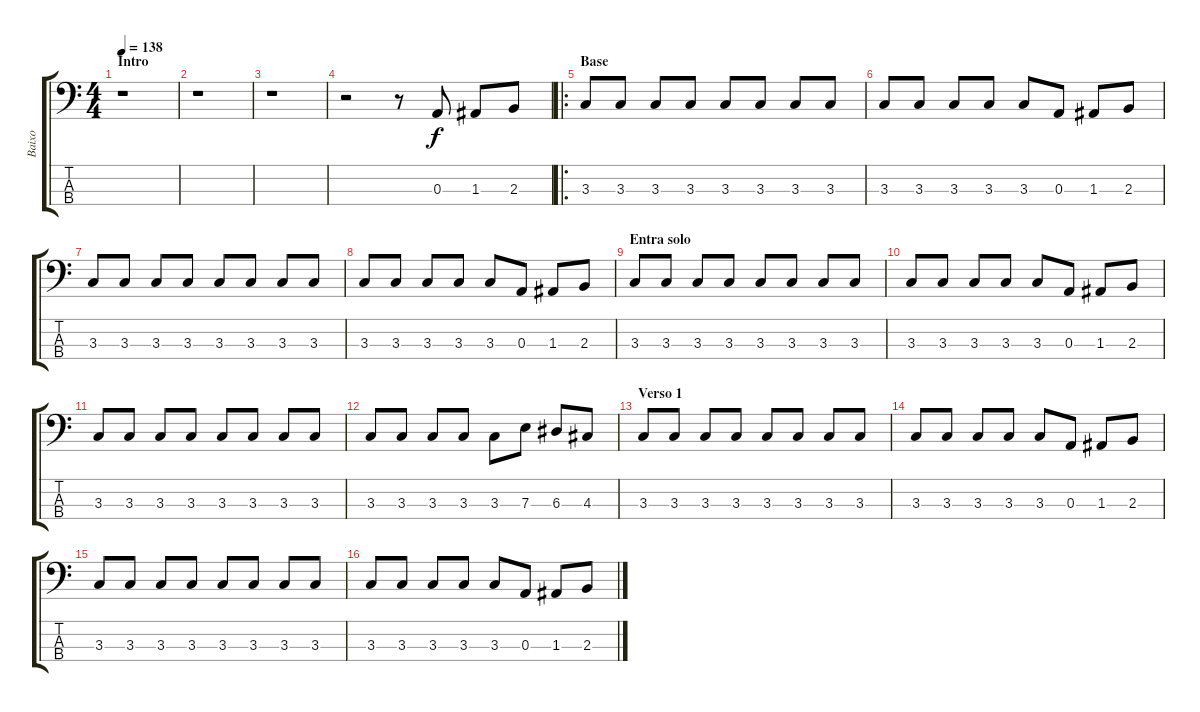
\track ("Baixo" "Baixo") {instrument synthbass1}
\staff {score tabs}
\tuning (G2 D2 A1 E1) {hide}
\ts (4 4)
\section ("" "Intro")
\tempo 138
\clef f4
\ks c
r.1{dy f instrument synthbass1} |
r.1 |
r.1 |
r.2 r.8 0.3.8 1.3.8 2.3.8 |
\ro
\section ("" "Base")
3.3.8 3.3.8 3.3.8 3.3.8 3.3.8 3.3.8 3.3.8 3.3.8 |
3.3.8 3.3.8 3.3.8 3.3.8 3.3.8 0.3.8 1.3.8 2.3.8 |
3.3.8 3.3.8 3.3.8 3.3.8 3.3.8 3.3.8 3.3.8 3.3.8 |
3.3.8 3.3.8 3.3.8 3.3.8 3.3.8 0.3.8 1.3.8 2.3.8 |
\section ("" "Entra solo")
3.3.8 3.3.8 3.3.8 3.3.8 3.3.8 3.3.8 3.3.8 3.3.8 |
3.3.8 3.3.8 3.3.8 3.3.8 3.3.8 0.3.8 1.3.8 2.3.8 |
3.3.8 3.3.8 3.3.8 3.3.8 3.3.8 3.3.8 3.3.8 3.3.8 |
3.3.8 3.3.8 3.3.8 3.3.8 3.3.8 7.3.8 6.3.8 4.3.8 |
\section ("" "Verso 1")
3.3.8 3.3.8 3.3.8 3.3.8 3.3.8 3.3.8 3.3.8 3.3.8 |
3.3.8 3.3.8 3.3.8 3.3.8 3.3.8 0.3.8 1.3.8 2.3.8 |
3.3.8 3.3.8 3.3.8 3.3.8 3.3.8 3.3.8 3.3.8 3.3.8 |
3.3.8 3.3.8 3.3.8 3.3.8 3.3.8 0.3.8 1.3.8 2.3.8
